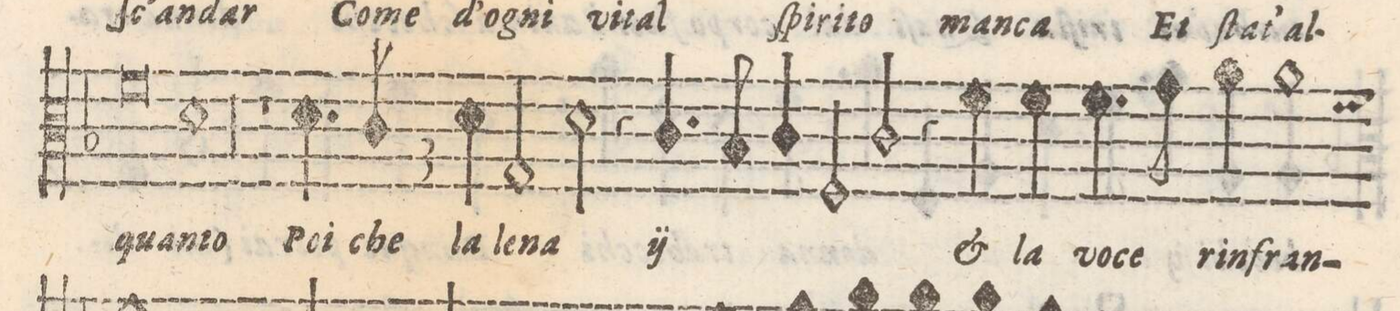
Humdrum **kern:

**kern	**text
*I"SESTO	*
*clefC3	*
*k[b-]	*
*met(C)	*
*M2/1	*
0f	quan-
=23-	=23-
1d	-to
00r	.
=24-	=24-
=25-	=25-
1r	.
=26-	=26-
3.d\	Poi
6c/	che
3d\	la-
2G/	-le-
2d\	-na
*	*ij
=27-	=27-
4r	.
4.c/	Po-
8B-/	-che
4c/	la
2F/	le-
2c/	-na
*	*Xij
=28-	=28-
4r	.
4f\	[et]
4f\	la
4.f\	vo-
8g\	-ce
4a\	rin-
1a\	-fran-
*custos:f	*
=29-	=29-
*-	*-
